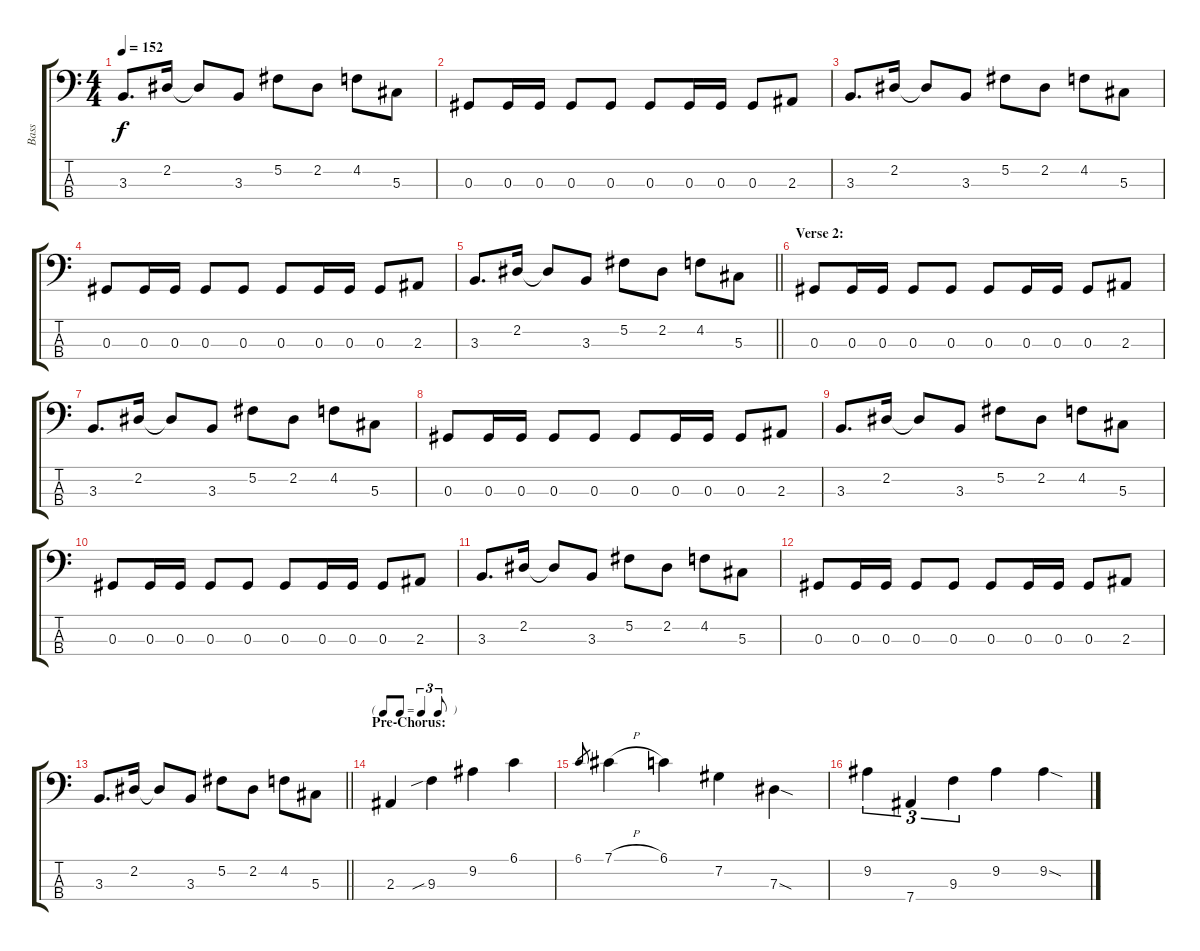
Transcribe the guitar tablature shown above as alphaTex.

\track ("Bass" "Bass") {instrument electricbassfinger}
\staff {score tabs}
\tuning (Gb2 Db2 Ab1 Eb1) {hide}
\ts (4 4)
\tempo 152
\clef f4
\ks c
3.3.8{d dy f} 2.2.16 2.2{t}.8 3.3.8 5.2.8 2.2.8 4.2.8 5.3.8 |
0.3.8 0.3.16 0.3.16 0.3.8 0.3.8 0.3.8 0.3.16 0.3.16 0.3.8 2.3.8 |
3.3.8{d} 2.2.16 2.2{t}.8 3.3.8 5.2.8 2.2.8 4.2.8 5.3.8 |
0.3.8 0.3.16 0.3.16 0.3.8 0.3.8 0.3.8 0.3.16 0.3.16 0.3.8 2.3.8 |
\barLineRight lightlight
3.3.8{d} 2.2.16 2.2{t}.8 3.3.8 5.2.8 2.2.8 4.2.8 5.3.8 |
\section ("" "Verse 2:")
0.3.8 0.3.16 0.3.16 0.3.8 0.3.8 0.3.8 0.3.16 0.3.16 0.3.8 2.3.8 |
3.3.8{d} 2.2.16 2.2{t}.8 3.3.8 5.2.8 2.2.8 4.2.8 5.3.8 |
0.3.8 0.3.16 0.3.16 0.3.8 0.3.8 0.3.8 0.3.16 0.3.16 0.3.8 2.3.8 |
3.3.8{d} 2.2.16 2.2{t}.8 3.3.8 5.2.8 2.2.8 4.2.8 5.3.8 |
0.3.8 0.3.16 0.3.16 0.3.8 0.3.8 0.3.8 0.3.16 0.3.16 0.3.8 2.3.8 |
3.3.8{d} 2.2.16 2.2{t}.8 3.3.8 5.2.8 2.2.8 4.2.8 5.3.8 |
0.3.8 0.3.16 0.3.16 0.3.8 0.3.8 0.3.8 0.3.16 0.3.16 0.3.8 2.3.8 |
\barLineRight lightlight
3.3.8{d} 2.2.16 2.2{t}.8 3.3.8 5.2.8 2.2.8 4.2.8 5.3.8 |
\tf triplet8th
\section ("" "Pre-Chorus:")
2.3.4 9.3{sib}.4 9.2.4 6.1.4 |
6.1.8{gr} 7.1{h}.4 6.1.4 7.2.4 7.3{sod}.4 |
9.2.4{tu (3 2)} 7.4.4{tu (3 2)} 9.3.4{tu (3 2)} 9.2.4 9.2{sod}.4
